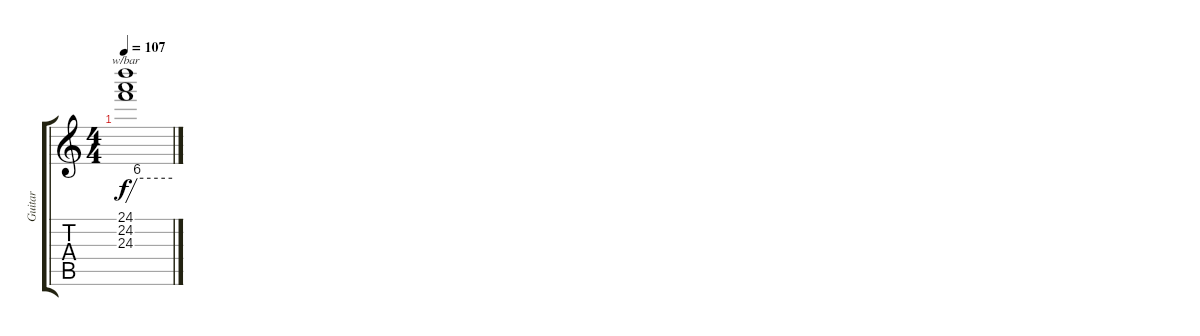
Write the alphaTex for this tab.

\track ("Guitar" "Guitar") {instrument distortionguitar}
\staff {score tabs}
\tuning (D4 A3 F3 C3 G2 C2) {hide}
\ts (4 4)
\tempo 107
\clef g2
\ks c
(24.1 24.2 24.3).1{tbe (custom default 0 0 15 24 60 24) dy f}
